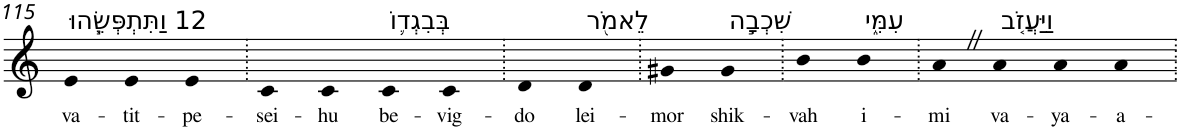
**kern	**text
*part1	*part1
*staff1	*staff1
*I"Piano	*
*I'Pno	*
!!LO:PB:g=z
*clefG2	*
*k[]	*
=115	=115
!LO:TX:a:t=12 וַתִּתְפְּשֵׂ֧הוּ	!
!	!LO:LY:b
4e	va-
!	!LO:LY:b
4e	-tit-
!	!LO:LY:b
4e	-pe-
=116.	=116.
!	!LO:LY:b
4c	-sei-
!	!LO:LY:b
4c	-hu
!LO:TX:a:t=בְּבִגְד֛וֹ	!
!	!LO:LY:b
4c	be-
!	!LO:LY:b
4c	-vig-
=117.	=117.
!	!LO:LY:b
4d	-do
!LO:TX:a:t=לֵאמֹ֖ר	!
!	!LO:LY:b
4d	lei-
=118.	=118.
!	!LO:LY:b
4g#X	-mor
!LO:TX:a:t=שִׁכְבָ֣ה	!
!	!LO:LY:b
4g#	shik-
=119.	=119.
!	!LO:LY:b
4b	-vah
!LO:TX:a:t=עִמִּ֑י	!
!	!LO:LY:b
4b	i-
=120.	=120.
!	!LO:LY:b
4aZ	-mi
!LO:TX:a:t=וַיַּעֲזֹ֤ב	!
!	!LO:LY:b
4a	va-
!	!LO:LY:b
4a	-ya-
!	!LO:LY:b
4a	-a-
=.	=.
*-	*-
